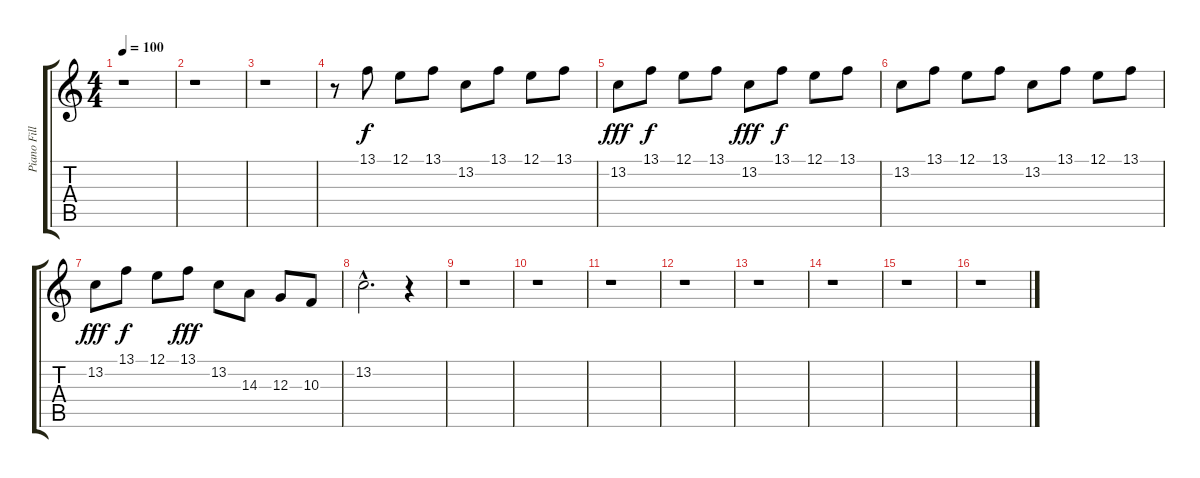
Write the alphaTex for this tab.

\track ("Piano Fills" "Piano Fill") {instrument brightacousticpiano}
\staff {score tabs}
\tuning (E4 B3 G3 D3 A2 E2) {hide}
\ts (4 4)
\tempo 100
\clef g2
\ks c
r.1{dy f} |
r.1 |
r.1 |
r.8 13.1.8 12.1.8 13.1.8 13.2.8 13.1.8 12.1.8 13.1.8 |
13.2.8{dy fff} 13.1.8{dy f} 12.1.8 13.1.8 13.2.8{dy fff} 13.1.8{dy f} 12.1.8 13.1.8 |
13.2.8 13.1.8 12.1.8 13.1.8 13.2.8 13.1.8 12.1.8 13.1.8 |
13.2.8{dy fff} 13.1.8{dy f} 12.1.8 13.1.8{dy fff} 13.2.8 14.3.8 12.3.8 10.3.8 |
13.2{hac}.2{d} r.4 |
r.1 |
r.1 |
r.1 |
r.1 |
r.1 |
r.1 |
r.1 |
r.1
